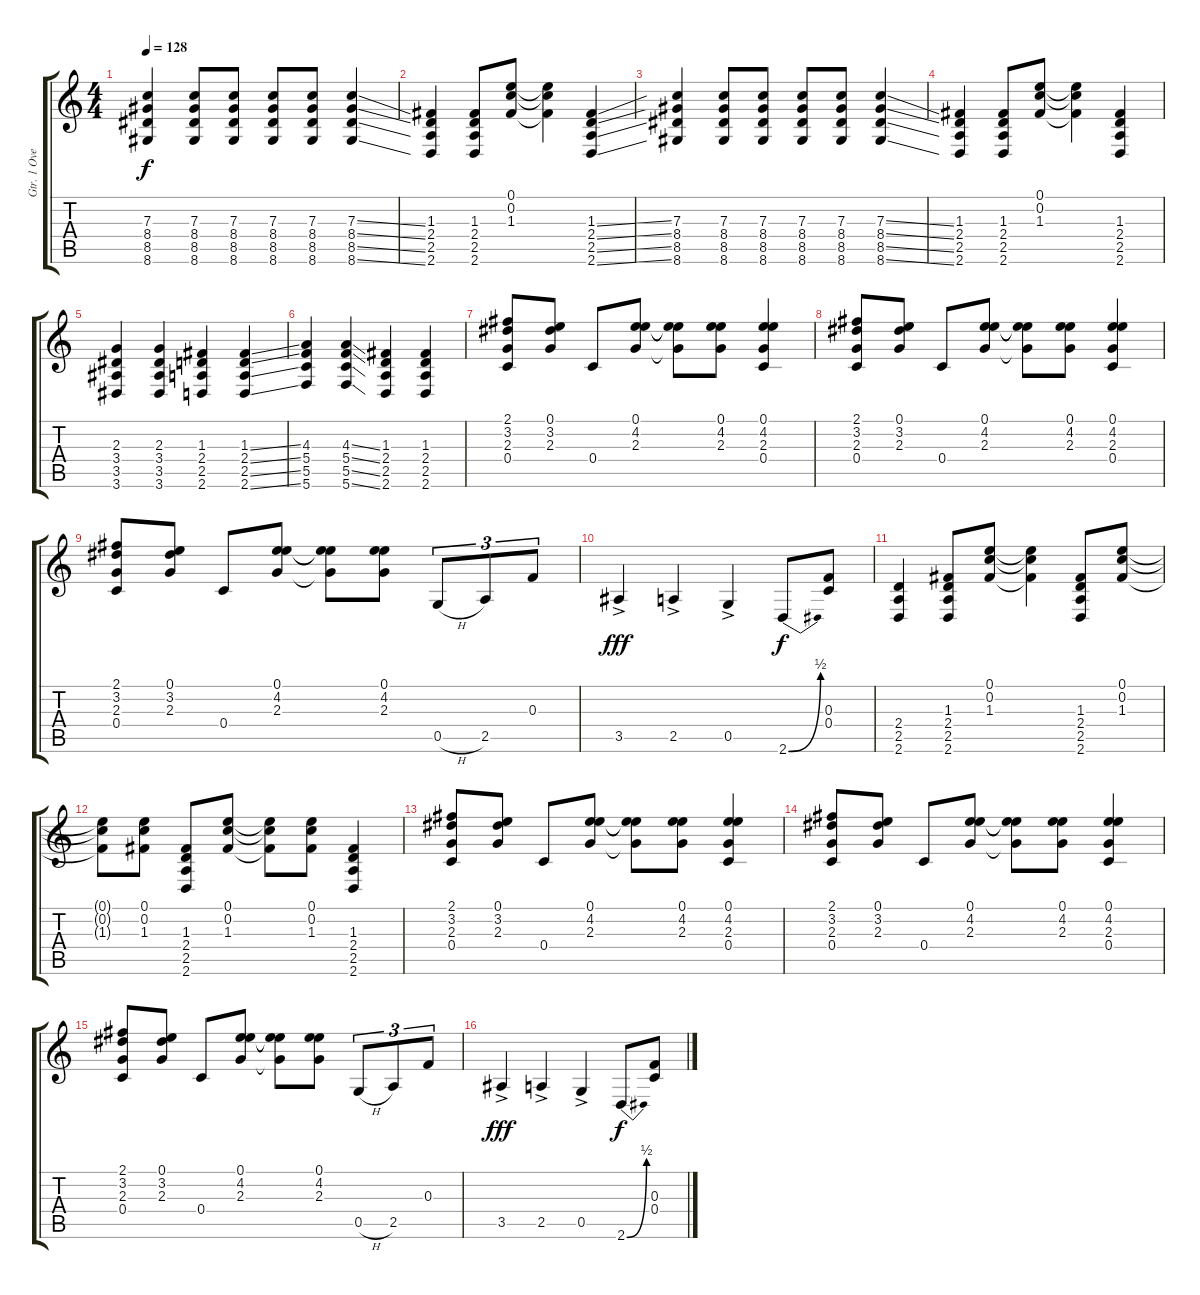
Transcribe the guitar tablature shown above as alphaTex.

\track ("Gtr. 1 Overdub" "Gtr. 1 Ove") {instrument acousticguitarsteel}
\staff {score tabs}
\tuning (E4 C4 F3 C3 G2 C2) {hide}
\ts (4 4)
\tempo 128
\clef g2
\ks c
(7.3 8.4 8.5 8.6).4{dy f} (7.3 8.4 8.5 8.6).8 (7.3 8.4 8.5 8.6).8 (7.3 8.4 8.5 8.6).8 (7.3 8.4 8.5 8.6).8 (7.3{ss} 8.4{ss} 8.5{ss} 8.6{ss}).4 |
(1.3 2.4 2.5 2.6).4 (1.3 2.4 2.5 2.6).8 (0.1 0.2 1.3).8 (0.1{t} 0.2{t} 1.3{t}).4 (1.3{ss} 2.4{ss} 2.5{ss} 2.6{ss}).4 |
(7.3 8.4 8.5 8.6).4 (7.3 8.4 8.5 8.6).8 (7.3 8.4 8.5 8.6).8 (7.3 8.4 8.5 8.6).8 (7.3 8.4 8.5 8.6).8 (7.3{ss} 8.4{ss} 8.5{ss} 8.6{ss}).4 |
(1.3 2.4 2.5 2.6).4 (1.3 2.4 2.5 2.6).8 (0.1 0.2 1.3).8 (0.1{t} 0.2{t} 1.3{t}).4 (1.3 2.4 2.5 2.6).4 |
(2.3 3.4 3.5 3.6).4 (2.3 3.4 3.5 3.6).4 (1.3 2.4 2.5 2.6).4 (1.3{ss} 2.4{ss} 2.5{ss} 2.6{ss}).4 |
(4.3 5.4 5.5 5.6).4 (4.3{ss} 5.4{ss} 5.5{ss} 5.6{ss}).4 (1.3 2.4 2.5 2.6).4 (1.3 2.4 2.5 2.6).4 |
(2.1 3.2 2.3 0.4).8 (0.1 3.2 2.3).8 0.4.8 (0.1 4.2 2.3).8 (0.1{t} 4.2{t} 2.3{t}).8 (0.1 4.2 2.3).8 (0.1 4.2 2.3 0.4).4 |
(2.1 3.2 2.3 0.4).8 (0.1 3.2 2.3).8 0.4.8 (0.1 4.2 2.3).8 (0.1{t} 4.2{t} 2.3{t}).8 (0.1 4.2 2.3).8 (0.1 4.2 2.3 0.4).4 |
(2.1 3.2 2.3 0.4).8 (0.1 3.2 2.3).8 0.4.8 (0.1 4.2 2.3).8 (0.1{t} 4.2{t} 2.3{t}).8 (0.1 4.2 2.3).8 0.5{h}.8{tu (3 2)} 2.5.8{tu (3 2)} 0.3.8{tu (3 2)} |
3.5{ac}.4{dy fff} 2.5{ac}.4 0.5{ac}.4 2.6{be (bend 0 0 60 2)}.8{dy f} (0.3 0.4).8 |
(2.4 2.5 2.6).4 (1.3 2.4 2.5 2.6).8 (0.1 0.2 1.3).8 (0.1{t} 0.2{t} 1.3{t}).4 (1.3 2.4 2.5 2.6).8 (0.1 0.2 1.3).8 |
(0.1{t} 0.2{t} 1.3{t}).8 (0.1 0.2 1.3).8 (1.3 2.4 2.5 2.6).8 (0.1 0.2 1.3).8 (0.1{t} 0.2{t} 1.3{t}).8 (0.1 0.2 1.3).8 (1.3 2.4 2.5 2.6).4 |
(2.1 3.2 2.3 0.4).8 (0.1 3.2 2.3).8 0.4.8 (0.1 4.2 2.3).8 (0.1{t} 4.2{t} 2.3{t}).8 (0.1 4.2 2.3).8 (0.1 4.2 2.3 0.4).4 |
(2.1 3.2 2.3 0.4).8 (0.1 3.2 2.3).8 0.4.8 (0.1 4.2 2.3).8 (0.1{t} 4.2{t} 2.3{t}).8 (0.1 4.2 2.3).8 (0.1 4.2 2.3 0.4).4 |
(2.1 3.2 2.3 0.4).8 (0.1 3.2 2.3).8 0.4.8 (0.1 4.2 2.3).8 (0.1{t} 4.2{t} 2.3{t}).8 (0.1 4.2 2.3).8 0.5{h}.8{tu (3 2)} 2.5.8{tu (3 2)} 0.3.8{tu (3 2)} |
3.5{ac}.4{dy fff} 2.5{ac}.4 0.5{ac}.4 2.6{be (bend 0 0 60 2)}.8{dy f} (0.3 0.4).8
